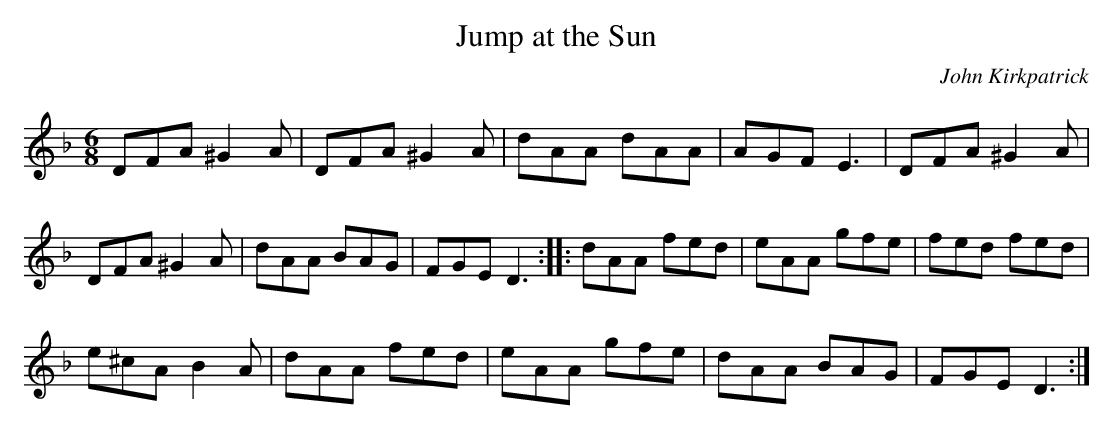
X:1
T:Jump at the Sun
M:6/8
L:1/8
C:John Kirkpatrick
K:Dm
DFA ^G2A | DFA ^G2A | dAA dAA | AGF E3 | DFA ^G2A |
DFA ^G2A | dAA BAG | FGE D3 :: dAA fed | eAA gfe | fed fed |
e^cA B2A | dAA fed | eAA gfe | dAA BAG | FGE D3 :|
